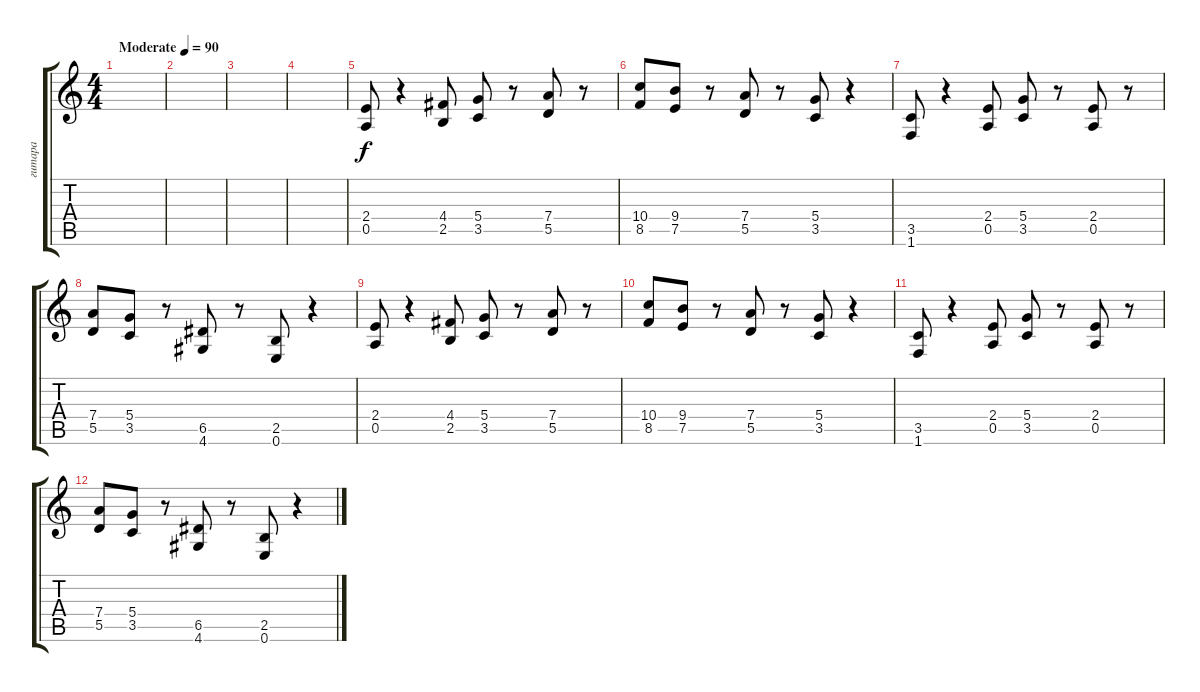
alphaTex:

\track ("гитара" "гитара") {instrument overdrivenguitar}
\staff {score tabs}
\tuning (E4 B3 G3 D3 A2 E2) {hide}
\ts (4 4)
\tempo (90 "Moderate")
\clef g2
\ks c
|
|
|
|
(2.4 0.5).8 r.4 (4.4 2.5).8 (5.4 3.5).8 r.8 (7.4 5.5).8 r.8 |
(10.4 8.5).8 (9.4 7.5).8 r.8 (7.4 5.5).8 r.8 (5.4 3.5).8 r.4 |
(3.5 1.6).8 r.4 (2.4 0.5).8 (5.4 3.5).8 r.8 (2.4 0.5).8 r.8 |
(7.4 5.5).8 (5.4 3.5).8 r.8 (6.5 4.6).8 r.8 (2.5 0.6).8 r.4 |
(2.4 0.5).8 r.4 (4.4 2.5).8 (5.4 3.5).8 r.8 (7.4 5.5).8 r.8 |
(10.4 8.5).8 (9.4 7.5).8 r.8 (7.4 5.5).8 r.8 (5.4 3.5).8 r.4 |
(3.5 1.6).8 r.4 (2.4 0.5).8 (5.4 3.5).8 r.8 (2.4 0.5).8 r.8 |
(7.4 5.5).8 (5.4 3.5).8 r.8 (6.5 4.6).8 r.8 (2.5 0.6).8 r.4
